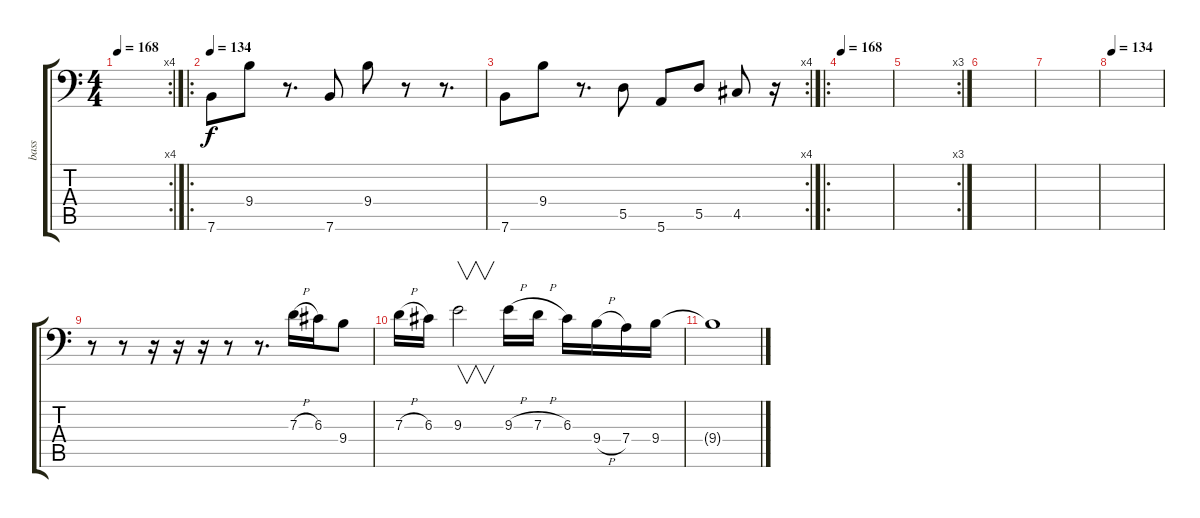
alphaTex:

\track ("bass" "bass") {instrument electricbassfinger}
\staff {score tabs}
\tuning (E3 B2 G2 D2 A1 E1) {hide}
\rc 4
\ts (4 4)
\tempo 168
\clef f4
\ks c
|
\ro
\tempo 134
7.6.8 9.4.8 r.8{d} 7.6.8 9.4.8 r.8 r.8{d} |
\rc 4
7.6.8 9.4.8 r.8{d} 5.5.8 5.6.8 5.5.8 4.5.8 r.16 |
\ro
\tempo 168
|
\rc 3
|
|
|
\tempo 134
|
r.8 r.8 r.16 r.16 r.16 r.8 r.8{d} 7.3{h}.16 6.3.16 9.4.8 |
7.3{h}.16 6.3.16 9.3.2{v} 9.3{h}.16 7.3{h}.16 6.3.16 9.4{h}.16 7.4.16 9.4.16 |
9.4{t}.1
